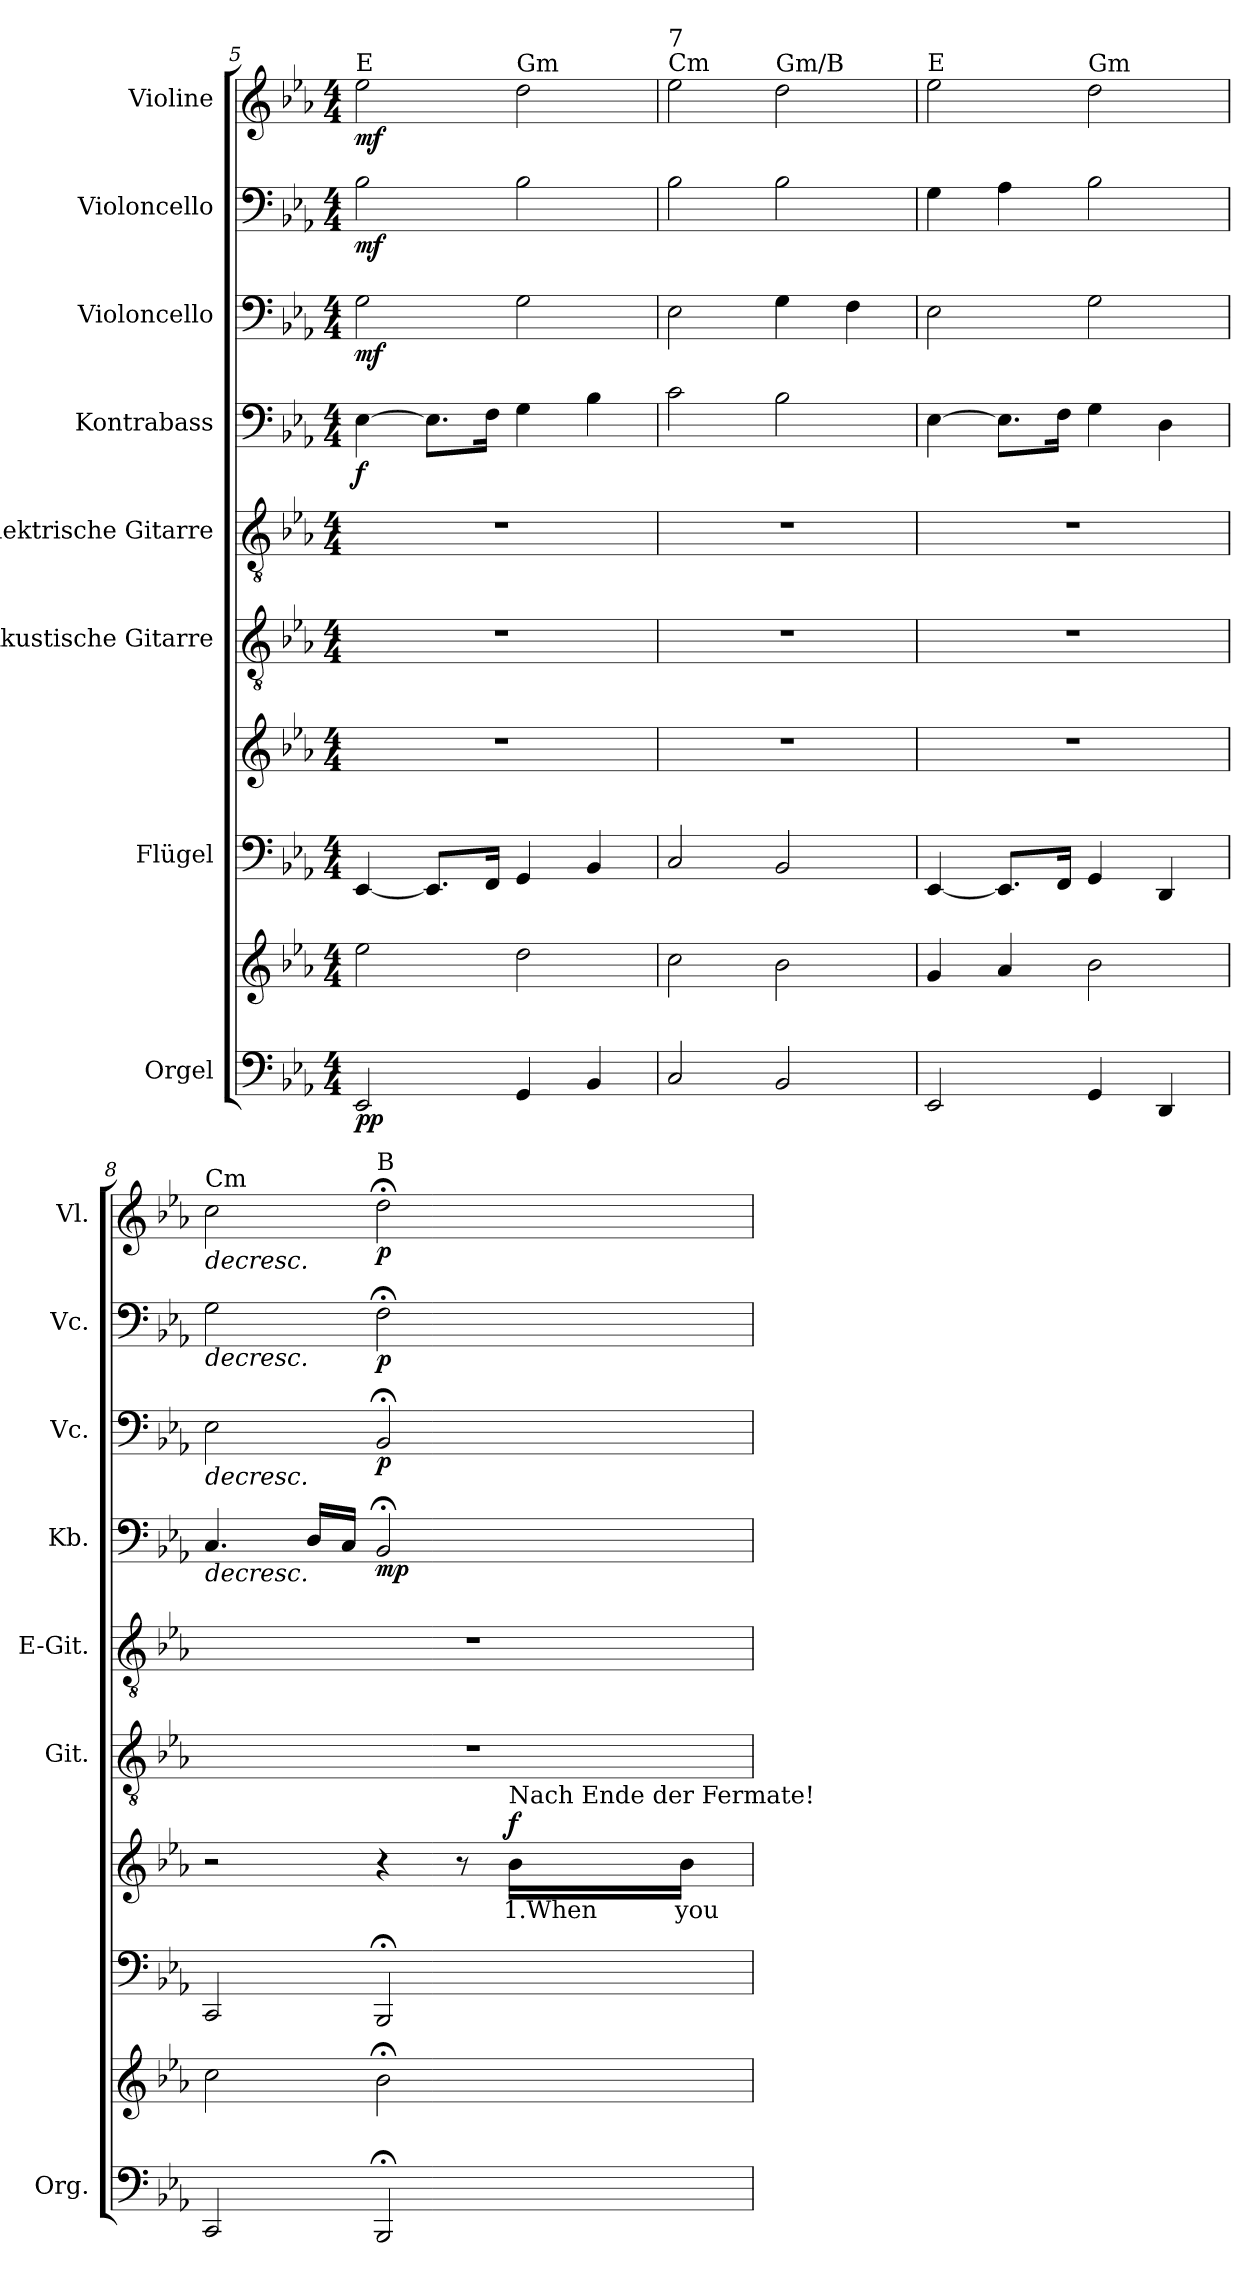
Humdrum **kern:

**kern	**kern	**dynam	**kern	**kern	**text	**dynam	**kern	**kern	**kern	**dynam	**kern	**dynam	**kern	**dynam	**kern	**dynam
*part8	*part8	*part8	*part7	*part7	*part7	*part7	*part6	*part5	*part4	*part4	*part3	*part3	*part2	*part2	*part1	*part1
*staff10	*staff9	*staff9/10	*staff8	*staff7	*staff7	*staff7/8	*staff6	*staff5	*staff4	*staff4	*staff3	*staff3	*staff2	*staff2	*staff1	*staff1
*I"Orgel	*	*	*I"Flügel	*	*	*	*I"Akustische Gitarre	*I"Elektrische Gitarre	*I"Kontrabass	*	*I"Violoncello	*	*I"Violoncello	*	*I"Violine	*
*I'Org.	*	*	*	*	*	*	*I'Git.	*I'E-Git.	*I'Kb.	*	*I'Vc.	*	*I'Vc.	*	*I'Vl.	*
*clefF4	*clefG2	*	*clefF4	*clefG2	*	*	*clefGv2	*clefGv2	*clefF4	*	*clefF4	*	*clefF4	*	*clefG2	*
*	*	*	*	*	*	*	*	*	*ITrd7c12	*	*	*	*	*	*	*
*k[b-e-a-]	*k[b-e-a-]	*	*k[b-e-a-]	*k[b-e-a-]	*	*	*k[b-e-a-]	*k[b-e-a-]	*k[b-e-a-]	*	*k[b-e-a-]	*	*k[b-e-a-]	*	*k[b-e-a-]	*
*M4/4	*M4/4	*	*M4/4	*M4/4	*	*	*M4/4	*M4/4	*M4/4	*	*M4/4	*	*M4/4	*	*M4/4	*
=5	=5	=5	=5	=5	=5	=5	=5	=5	=5	=5	=5	=5	=5	=5	=5	=5
!	!	!	!	!	!	!	!	!	!	!	!	!	!	!	!LO:TX:a:t=E	!
!	!	!LO:DY:b=2	!	!	!	!	!	!	!	!	!	!	!	!	!	!
!	!	!LO:DY:n=1:b	!	!	!	!	!	!	!	!LO:DY:b	!	!LO:DY:b	!	!LO:DY:b	!	!LO:DY:b
2EE-/	2ee-\	p p	[4EE-/	1r	.	.	1r	1r	[4EE-\	f	2G\	mf	2B-\	mf	2ee-\	mf
.	.	.	8.EE-/L]	.	.	.	.	.	8.EE-\L]	.	.	.	.	.	.	.
.	.	.	16FF/Jk	.	.	.	.	.	16FF\Jk	.	.	.	.	.	.	.
!	!	!	!	!	!	!	!	!	!	!	!	!	!	!	!LO:TX:a:t=Gm	!
4GG/	2dd\	.	4GG/	.	.	.	.	.	4GG\	.	2G\	.	2B-\	.	2dd\	.
4BB-/	.	.	4BB-/	.	.	.	.	.	4BB-\	.	.	.	.	.	.	.
=6	=6	=6	=6	=6	=6	=6	=6	=6	=6	=6	=6	=6	=6	=6	=6	=6
!	!	!	!	!	!	!	!	!	!	!	!	!	!	!	!LO:TX:a:t=Cm	!
!	!	!	!	!	!	!	!	!	!	!	!	!	!	!	!LO:TX:a:t=7	!
2C/	2cc\	.	2C/	1r	.	.	1r	1r	2C\	.	2E-\	.	2B-\	.	2ee-\	.
!	!	!	!	!	!	!	!	!	!	!	!	!	!	!	!LO:TX:a:t=Gm/B	!
2BB-/	2b-\	.	2BB-/	.	.	.	.	.	2BB-\	.	4G\	.	2B-\	.	2dd\	.
.	.	.	.	.	.	.	.	.	.	.	4F\	.	.	.	.	.
!!LO:PB:g=z
=7	=7	=7	=7	=7	=7	=7	=7	=7	=7	=7	=7	=7	=7	=7	=7	=7
!	!	!	!	!	!	!	!	!	!	!	!	!	!	!	!LO:TX:a:t=E	!
2EE-/	4g/	.	[4EE-/	1r	.	.	1r	1r	[4EE-\	.	2E-\	.	4G\	.	2ee-\	.
.	4a-/	.	8.EE-/L]	.	.	.	.	.	8.EE-\L]	.	.	.	4A-\	.	.	.
.	.	.	16FF/Jk	.	.	.	.	.	16FF\Jk	.	.	.	.	.	.	.
!	!	!	!	!	!	!	!	!	!	!	!	!	!	!	!LO:TX:a:t=Gm	!
4GG/	2b-\	.	4GG/	.	.	.	.	.	4GG\	.	2G\	.	2B-\	.	2dd\	.
4DD/	.	.	4DD/	.	.	.	.	.	4DD\	.	.	.	.	.	.	.
=8	=8	=8	=8	=8	=8	=8	=8	=8	=8	=8	=8	=8	=8	=8	=8	=8
!	!	!	!	!	!	!	!	!	!	!	!	!	!	!	!LO:TX:a:t=Cm	!
!	!	!	!	!	!	!	!	!	!	!LO:HP:b	!	!LO:HP:b	!	!LO:HP:b	!	!LO:HP:b
2CC/	2cc\	.	2CC/	2r	.	.	1r	1r	4.CC/	>	2E-\	>	2G\	>	2cc\	>
.	.	.	.	.	.	.	.	.	16DD/LL	.	.	.	.	.	.	.
.	.	.	.	.	.	.	.	.	16CC/JJ	.	.	.	.	.	.	.
!	!	!	!	!	!	!	!	!	!	!	!	!	!	!	!LO:TX:a:t=B	!
!	!	!	!	!	!	!	!	!	!	!LO:DY:b	!	!LO:DY:b	!	!LO:DY:b	!	!LO:DY:b
2BBB-;</	2b-;<\	.	2BBB-;</	4r	.	.	.	.	2BBB-;</	mp	2BB-;</	p	2F;<\	p	2dd;<\	p
.	.	.	.	8r	.	.	.	.	.	.	.	.	.	.	.	.
!	!	!	!	!LO:TX:a:t=Nach Ende der Fermate!	!	!	!	!	!	!	!	!	!	!	!	!
!	!	!	!	!	!	!LO:DY:b	!	!	!	!	!	!	!	!	!	!
.	.	.	.	16b-\LL	1.When	f	.	.	.	.	.	.	.	.	.	.
.	.	.	.	16b-\JJ	you	.	.	.	.	.	.	.	.	.	.	.
.	.	.	.	.	.	.	.	.	.	]	.	]	.	]	.	]
=	=	=	=	=	=	=	=	=	=	=	=	=	=	=	=	=
*-	*-	*-	*-	*-	*-	*-	*-	*-	*-	*-	*-	*-	*-	*-	*-	*-
